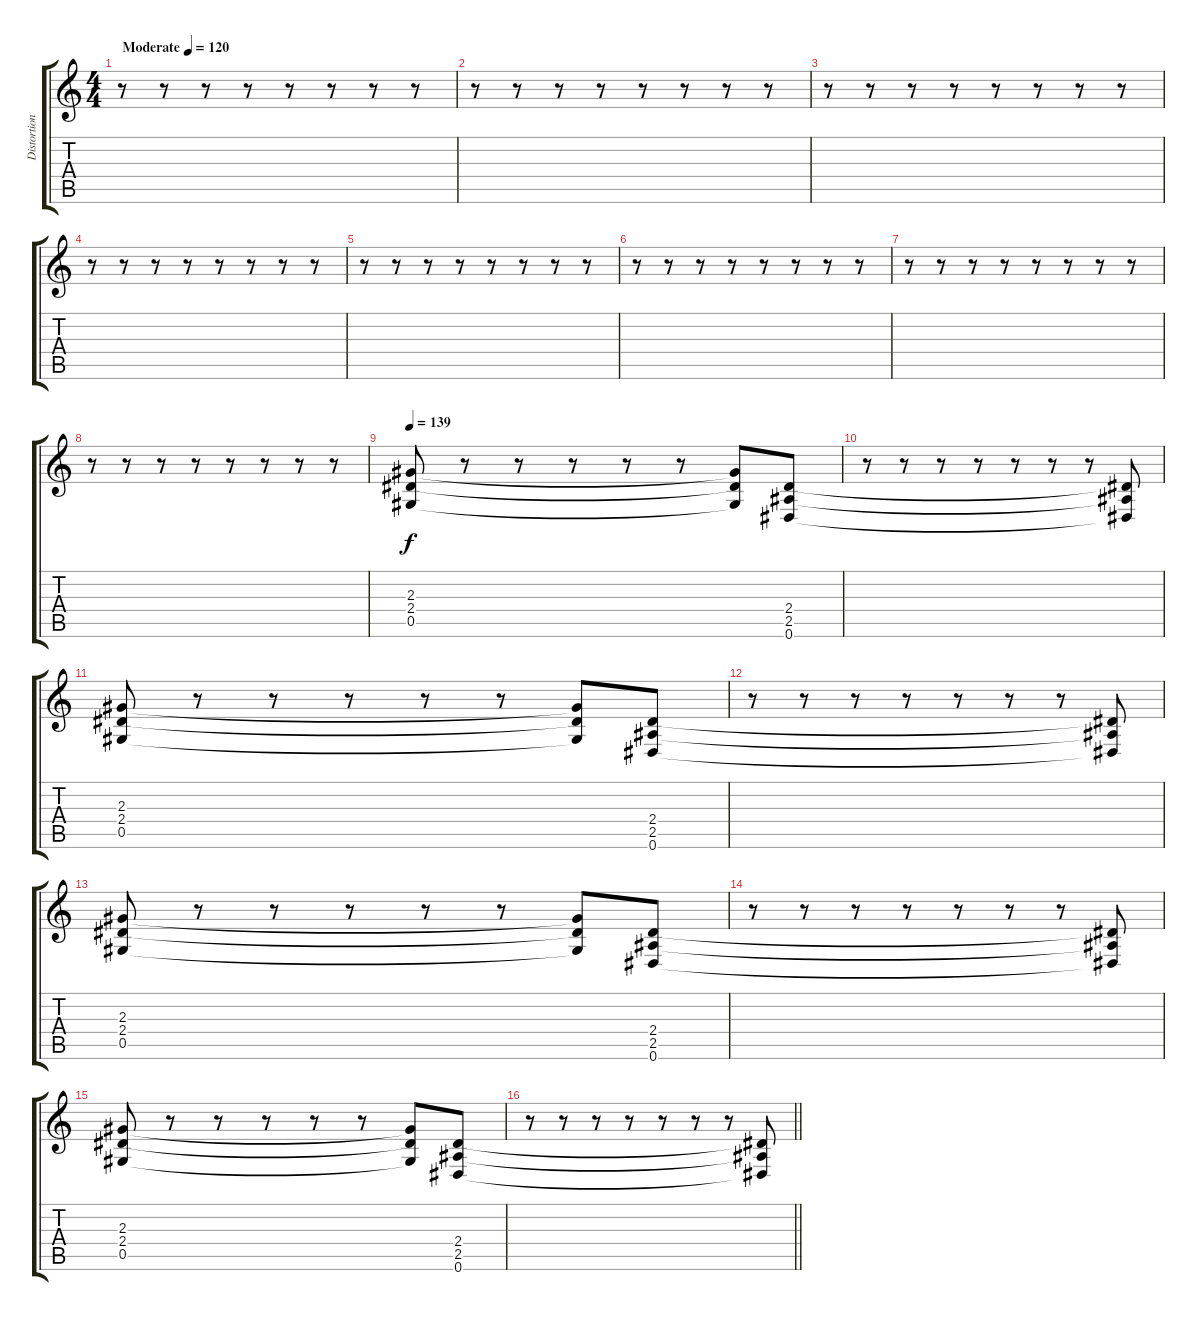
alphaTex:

\track ("Distortion" "Distortion") {instrument distortionguitar}
\staff {score tabs}
\tuning (Eb4 Bb3 Gb3 Db3 Ab2 Eb2) {hide}
\ts (4 4)
\tempo (120 "Moderate")
\clef g2
\ks c
r.8{dy f instrument distortionguitar} r.8 r.8 r.8 r.8 r.8 r.8 r.8 |
r.8 r.8 r.8 r.8 r.8 r.8 r.8 r.8 |
r.8 r.8 r.8 r.8 r.8 r.8 r.8 r.8 |
r.8 r.8 r.8 r.8 r.8 r.8 r.8 r.8 |
r.8 r.8 r.8 r.8 r.8 r.8 r.8 r.8 |
r.8 r.8 r.8 r.8 r.8 r.8 r.8 r.8 |
r.8 r.8 r.8 r.8 r.8 r.8 r.8 r.8 |
r.8 r.8 r.8 r.8 r.8 r.8 r.8 r.8 |
\tempo 139
(2.3 2.4 0.5).8 r.8 r.8 r.8 r.8 r.8 (2.3{t} 2.4{t} 0.5{t}).8 (2.4 2.5 0.6).8 |
r.8 r.8 r.8 r.8 r.8 r.8 r.8 (2.4{t} 2.5{t} 0.6{t}).8 |
(2.3 2.4 0.5).8 r.8 r.8 r.8 r.8 r.8 (2.3{t} 2.4{t} 0.5{t}).8 (2.4 2.5 0.6).8 |
r.8 r.8 r.8 r.8 r.8 r.8 r.8 (2.4{t} 2.5{t} 0.6{t}).8 |
(2.3 2.4 0.5).8 r.8 r.8 r.8 r.8 r.8 (2.3{t} 2.4{t} 0.5{t}).8 (2.4 2.5 0.6).8 |
r.8 r.8 r.8 r.8 r.8 r.8 r.8 (2.4{t} 2.5{t} 0.6{t}).8 |
(2.3 2.4 0.5).8 r.8 r.8 r.8 r.8 r.8 (2.3{t} 2.4{t} 0.5{t}).8 (2.4 2.5 0.6).8 |
\barLineRight lightlight
r.8 r.8 r.8 r.8 r.8 r.8 r.8 (2.4{t} 2.5{t} 0.6{t}).8
